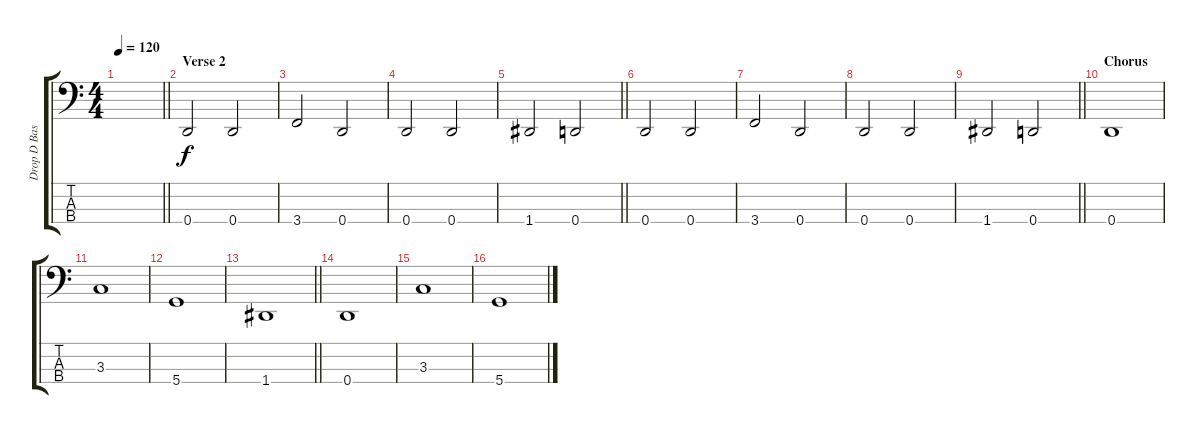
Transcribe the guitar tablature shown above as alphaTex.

\track ("Drop D Bass" "Drop D Bas") {instrument electricbassfinger}
\staff {score tabs}
\tuning (G2 D2 A1 D1) {hide}
\ts (4 4)
\tempo 120
\clef f4
\barLineRight lightlight
\ks c
|
\section ("" "Verse 2")
0.4.2 0.4.2 |
3.4.2 0.4.2 |
0.4.2 0.4.2 |
\barLineRight lightlight
1.4.2 0.4.2 |
0.4.2 0.4.2 |
3.4.2 0.4.2 |
0.4.2 0.4.2 |
\barLineRight lightlight
1.4.2 0.4.2 |
\section ("" "Chorus")
0.4.1 |
3.3.1 |
5.4.1 |
\barLineRight lightlight
1.4.1 |
0.4.1 |
3.3.1 |
5.4.1
